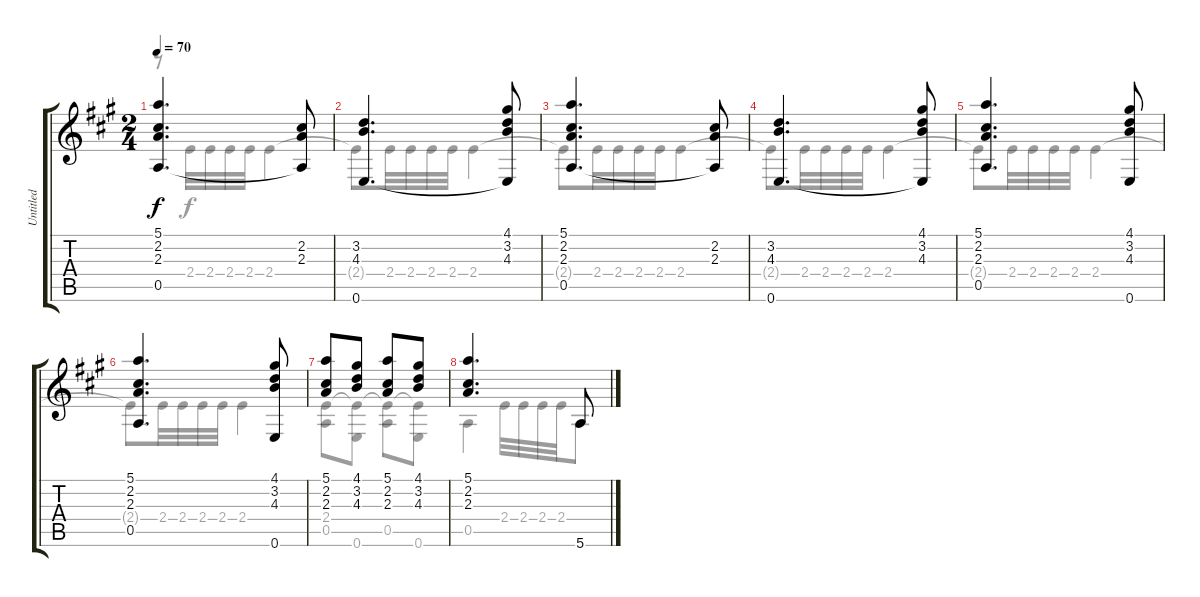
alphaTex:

\track ("Untitled" "Untitled") {instrument acousticguitarnylon}
\staff {score tabs}
\tuning (E4 B3 G3 D3 A2 E2) {hide}
\voice
\ts (2 4)
\tempo 70
\clef g2
\ks a
(5.1 2.2 2.3 0.5).4{d dy f} (2.2 2.3 0.5{t}).8 |
(3.2 4.3 0.6).4{d} (4.1 3.2 4.3 0.6{t}).8 |
(5.1 2.2 2.3 0.5).4{d} (2.2 2.3 0.5{t}).8 |
(3.2 4.3 0.6).4{d} (4.1 3.2 4.3 0.6{t}).8 |
(5.1 2.2 2.3 0.5).4{d} (4.1 3.2 4.3 0.6).8 |
(5.1 2.2 2.3 0.5).4{d} (4.1 3.2 4.3 0.6).8 |
(5.1 2.2 2.3).8 (4.1 3.2 4.3).8 (5.1 2.2 2.3).8 (4.1 3.2 4.3).8 |
(5.1 2.2 2.3).4{d} 5.6.8
\voice
\clef g2
\ottava regular
\simile none
\ks a
r.8{dy f} 2.4.32 2.4.32 2.4.32 2.4.32 2.4.4 |
2.4{t}.8 2.4.32 2.4.32 2.4.32 2.4.32 2.4.4 |
2.4{t}.8 2.4.32 2.4.32 2.4.32 2.4.32 2.4.4 |
2.4{t}.8 2.4.32 2.4.32 2.4.32 2.4.32 2.4.4 |
2.4{t}.8 2.4.32 2.4.32 2.4.32 2.4.32 2.4.4 |
2.4{t}.8 2.4.32 2.4.32 2.4.32 2.4.32 2.4.4 |
(2.4 0.5).8 (2.4{t} 0.6).8 (2.4{t} 0.5).8 (2.4{t} 0.6).8 |
0.5.4 2.4.32 2.4.32 2.4.32 2.4.32 5.6.8
